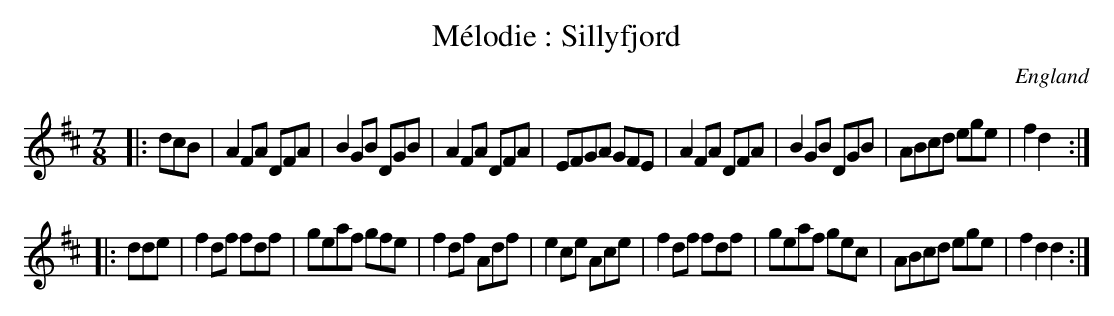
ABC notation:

X:1
T:Mélodie : Sillyfjord
O:England
M:7/8
K:D
|:dcB|A2FA DFA|B2GB DGB|A2FA DFA|EFGA GFE|A2FA DFA|B2GB DGB|ABcd ege|f2d2 ::
dde|f2df fdf|geaf gfe|f2df Adf|e2ce Ace|f2df fdf|geaf gec|ABcd ege|f2d2 d2:|
